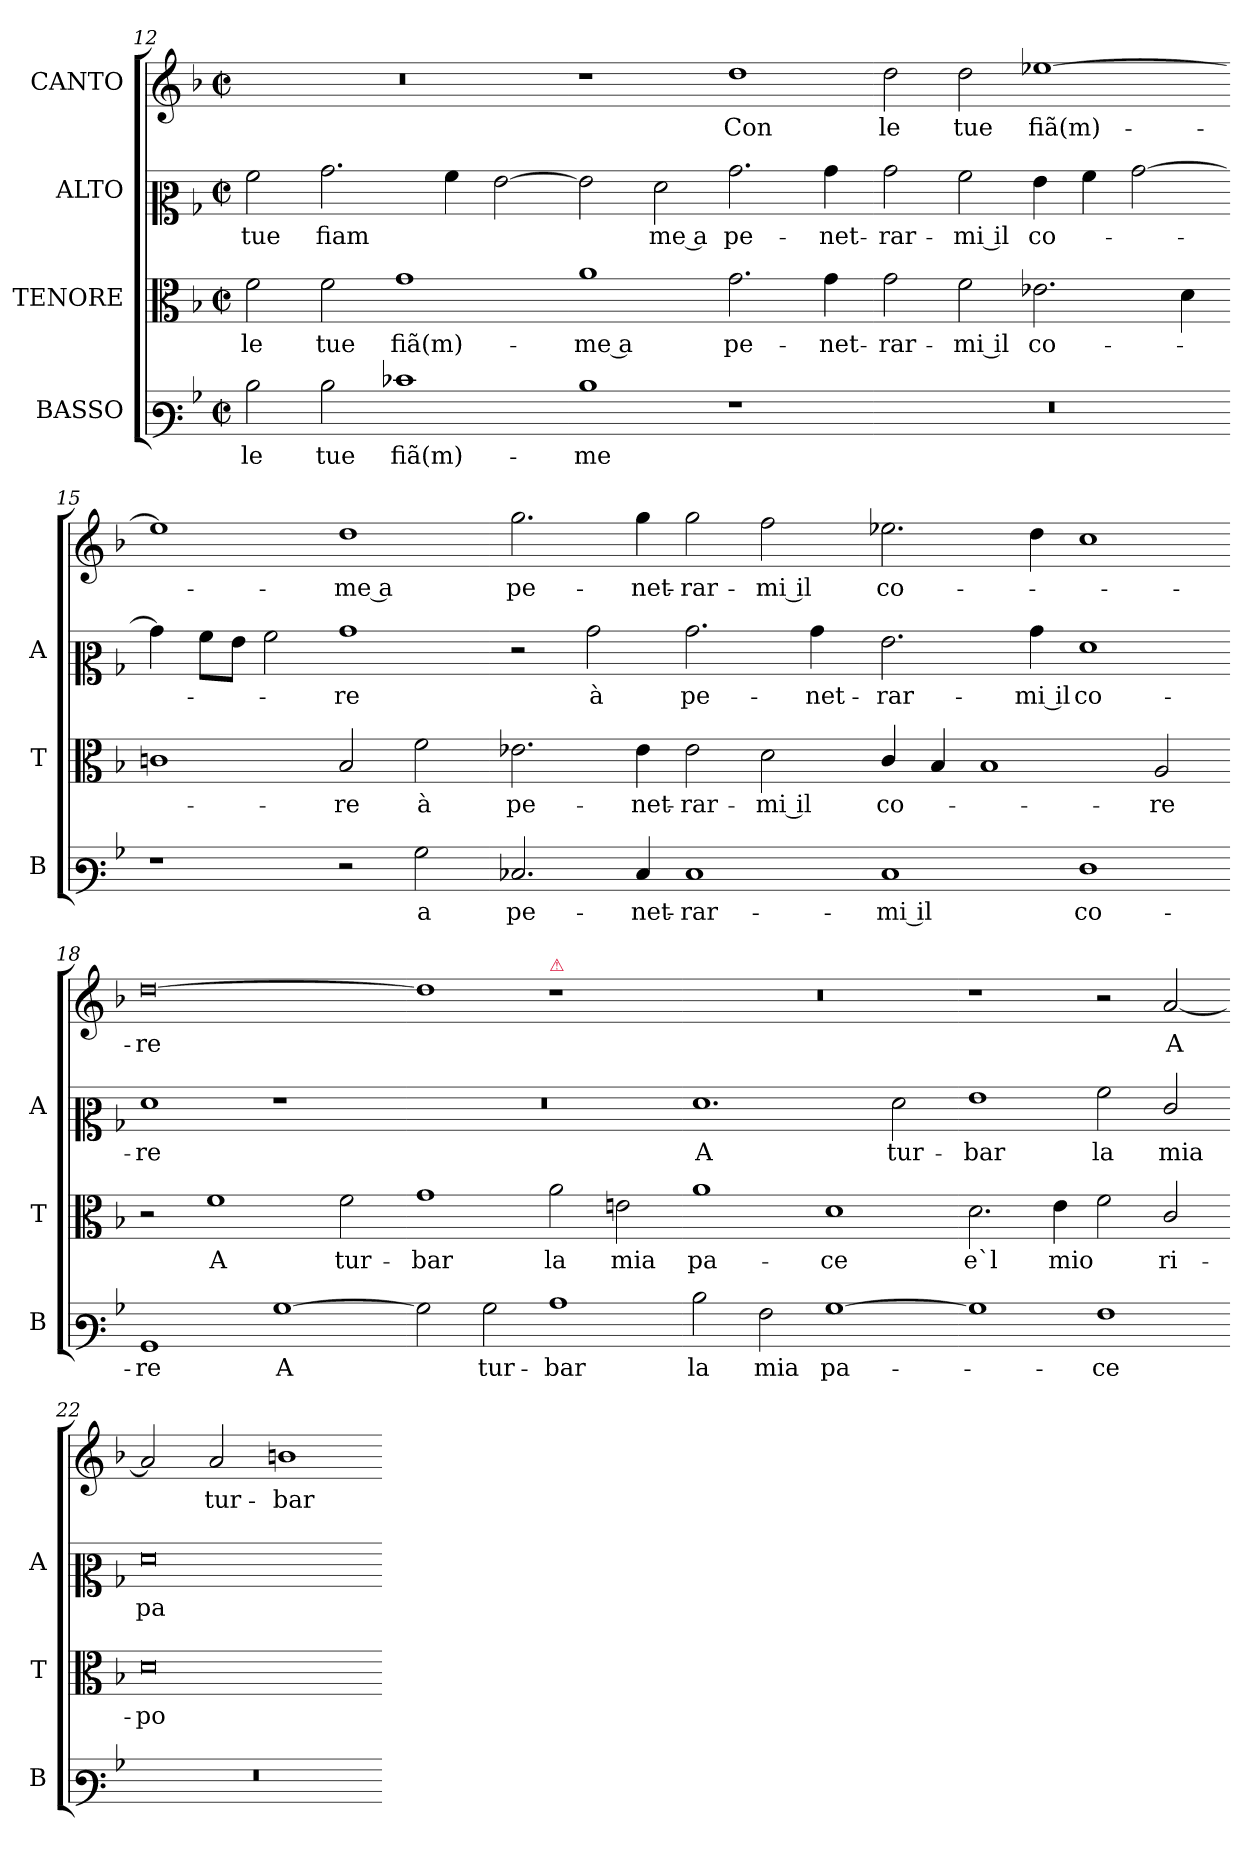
**kern	**text	**kern	**text	**kern	**text	**kern	**text
*part4	*part4	*part3	*part3	*part2	*part2	*part1	*part1
*staff4	*staff4	*staff3	*staff3	*staff2	*staff2	*staff1	*staff1
*I"BASSO	*	*I"TENORE	*	*I"ALTO	*	*I"CANTO	*
*I'B	*	*I'T	*	*I'A	*	*	*
*clefF3	*	*clefC3	*	*clefC2	*	*clefG2	*
*k[b-]	*	*k[b-]	*	*k[b-]	*	*k[b-]	*
*M2/1	*	*M2/1	*	*M2/1	*	*M2/1	*
*met(c|)	*	*met(c|)	*	*met(c|)	*	*met(c|)	*
=12	=12	=12	=12	=12	=12	=12	=12
2d\	le	2f\	le	2a\	tue	0r	.
2d\	tue	2f\	tue	2.b-\	fiam	.	.
1e-X	fiã(m)-	1g	fiã(m)-	.	.	.	.
.	.	.	.	4a\	.	.	.
.	.	.	.	[2g\	.	.	.
=13-	=13-	=13-	=13-	=13-	=13-	=13-	=13-
1d	-me	1a	-me a	2g\]	.	1r	.
.	.	.	.	2f\	me a	.	.
1r	.	2.g\	pe-	2.b-\	pe-	1dd	Con
.	.	4g\	-net-	4b-\	-net-	.	.
=14-	=14-	=14-	=14-	=14-	=14-	=14-	=14-
0r	.	2g\	-rar-	2b-\	-rar-	2dd\	le
.	.	2f\	-mi il	2a\	-mi il	2dd\	tue
.	.	2.e-X\	co-	4g\	co-	[1ee-X	fiã(m)-
.	.	.	.	4a\	.	.	.
.	.	.	.	[2b-\	.	.	.
.	.	4d\	.	.	.	.	.
=15-	=15-	=15-	=15-	=15-	=15-	=15-	=15-
1r	.	1cn	.	4b-\]	.	1ee-]	.
.	.	.	.	8a\L	.	.	.
.	.	.	.	8g\J	.	.	.
.	.	.	.	2a\	.	.	.
2r	.	2B-/	-re	1b-	-re	1dd	-me a
2B-\	a	2f\	à	.	.	.	.
=16-	=16-	=16-	=16-	=16-	=16-	=16-	=16-
2.E-X/	pe-	2.e-X\	pe-	2r	.	2.gg\	pe-
.	.	.	.	2b-\	à	.	.
4E-/	-net-	4e-\	-net-	.	.	4gg\	-net-
1E-	-rar-	2e-\	-rar-	2.b-\	pe-	2gg\	-rar-
.	.	2d\	-mi il	.	.	2ff\	-mi il
.	.	.	.	4b-\	-net-	.	.
=17-	=17-	=17-	=17-	=17-	=17-	=17-	=17-
1E-	-mi il	4c/	co-	2.g\	-rar-	2.ee-X\	co-
.	.	4B-/	.	.	.	.	.
.	.	1B-	.	.	.	.	.
.	.	.	.	4b-\	-mi il	4dd\	.
1F	co-	.	.	1f	co-	1cc	.
.	.	2A/	-re	.	.	.	.
=18-	=18-	=18-	=18-	=18-	=18-	=18-	=18-
1BB-	-re	2r	.	1f	-re	[0dd	-re
.	.	1f	A	.	.	.	.
[1B-	A	.	.	1r	.	.	.
.	.	2f\	tur-	.	.	.	.
=19-	=19-	=19-	=19-	=19-	=19-	=19-	=19-
2B-]	.	1g	-bar	0r	.	1dd]	.
2B-\	tur-	.	.	.	.	.	.
!	!	!	!	!	!	!LO:TX:a:color=crimson:t=⚠	!
1c	-bar	2a\	la	.	.	1r	.
.	.	2en\	mia	.	.	.	.
=20-	=20-	=20-	=20-	=20-	=20-	=20-	=20-
2d\	la	1a	pa-	1.f	A	0r	.
2A\	mia	.	.	.	.	.	.
[1B-	pa-	1d	-ce	.	.	.	.
.	.	.	.	2f\	tur-	.	.
=21-	=21-	=21-	=21-	=21-	=21-	=21-	=21-
1B-]	.	2.d\	e`l	1g	-bar	1r	.
.	.	4e\	mio	.	.	.	.
1A	-ce	2f\	.	2a\	la	2r	.
.	.	2c/	ri-	2e/	mia	[2a/	A
=22-	=22-	=22-	=22-	=22-	=22-	=22-	=22-
0r	.	0d	-po-	0f	pa-	2a/]	.
.	.	.	.	.	.	2a/	tur-
.	.	.	.	.	.	1bn	-bar
=-	=-	=-	=-	=-	=-	=-	=-
*-	*-	*-	*-	*-	*-	*-	*-
